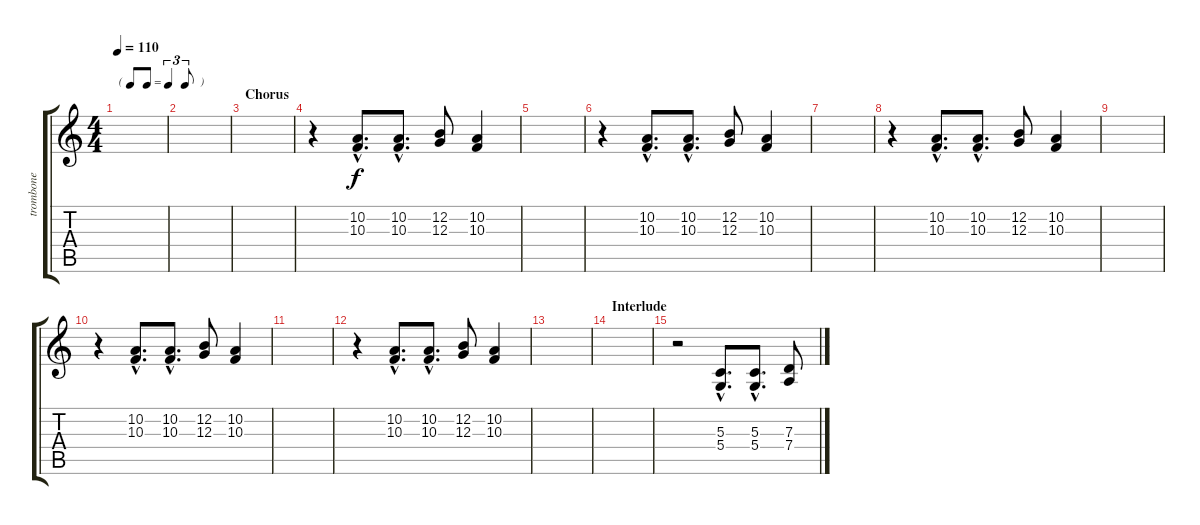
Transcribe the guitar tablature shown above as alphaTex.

\track ("trombone" "trombone") {instrument trombone}
\staff {score tabs}
\tuning (E4 B3 G3 D3 A2 E2) {hide}
\ts (4 4)
\tf triplet8th
\tempo 110
\clef g2
\ks c
|
|
\section ("" "Chorus")
|
r.4 (10.2{hac} 10.3{hac}).8{d} (10.2{hac} 10.3{hac}).8{d} (12.2 12.3).8 (10.2 10.3).4 |
|
r.4 (10.2{hac} 10.3{hac}).8{d} (10.2{hac} 10.3{hac}).8{d} (12.2 12.3).8 (10.2 10.3).4 |
|
r.4 (10.2{hac} 10.3{hac}).8{d} (10.2{hac} 10.3{hac}).8{d} (12.2 12.3).8 (10.2 10.3).4 |
|
r.4 (10.2{hac} 10.3{hac}).8{d} (10.2{hac} 10.3{hac}).8{d} (12.2 12.3).8 (10.2 10.3).4 |
|
r.4 (10.2{hac} 10.3{hac}).8{d} (10.2{hac} 10.3{hac}).8{d} (12.2 12.3).8 (10.2 10.3).4 |
|
\section ("" "Interlude")
|
r.2 (5.3{hac} 5.4{hac}).8{d} (5.3{hac} 5.4{hac}).8{d} (7.3 7.4).8
